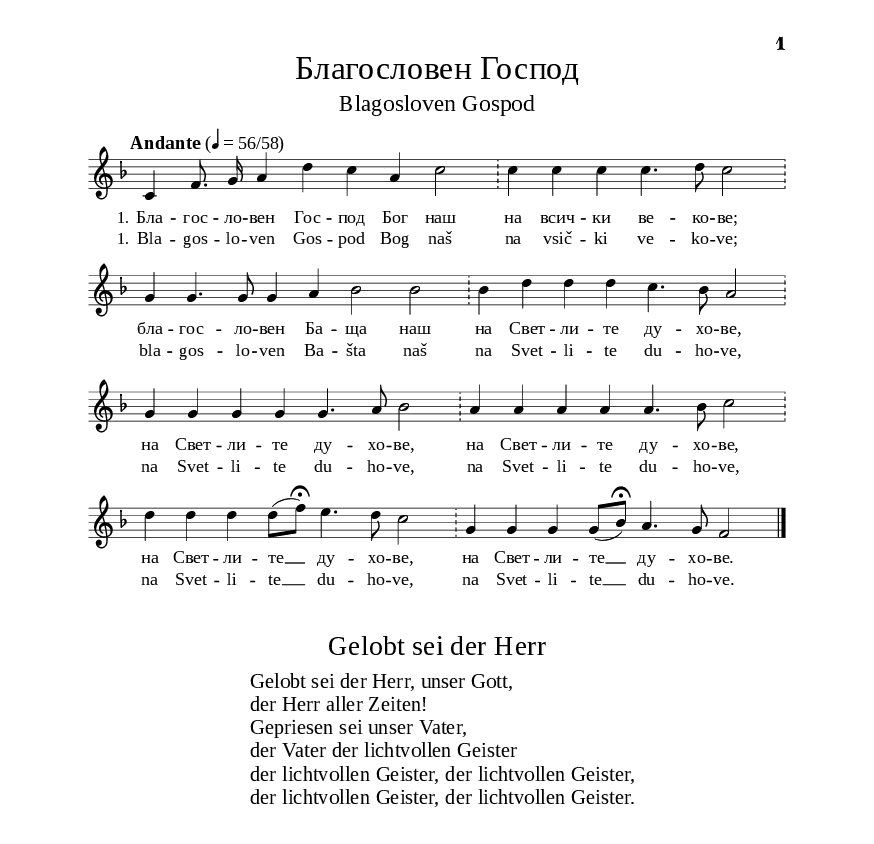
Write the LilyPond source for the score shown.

\version "2.24.4"

% include paper part and global functions
\include "include/globals.ily"

\bookpart {




  \label #'ref040
  \tocItem \markup "Благословен Господ – Blagosloven Gospod"
  \include "include/bookpart-paper.ily"
  \score {
    \include "include/score-layout.ily"

    \new Voice \absolute {
      \clef treble
      \omit Score.TimeSignature
      \cadenzaOn % allows custom bar lines
      \key f \major
      \tempoFunc "Andante" 4 "56/58"
      \autoBeamOff
      c'4 f'8. g'16 a'4 d'' c'' a' c''2 \bar"!" c''4 c'' c'' c''4. d''8 c''2 \bar"!" \break
      g'4 g'4. g'8 g'4 a' bes'2 bes' \bar"!" bes'4 d'' d'' d'' c''4. bes'8 a'2 \bar"!" \break
      g'4 g' g' g' g'4. a'8 bes'2 \bar"!" a'4 a' a' a' a'4. bes'8 c''2 \bar"!" \break
      d''4 d'' d'' d''8 ([f'']) \fermata e''4. d''8 c''2 \bar"!" g'4 g' g' g'8 ([ bes' ]) \fermata a'4. g'8 f'2 \bar "|."
    }
    \addlyrics {
      \set stanza = "1." Бла -- гос --
      ло -- вен Гос -- под Бог наш на всич -- ки ве
      -- ко -- ве; бла -- гос -- ло -- вен Ба -- ща наш
      на Свет -- ли -- те ду -- хо -- ве, на Свет --
      ли -- те ду -- хо -- ве, на Свет -- ли -- те ду
      -- хо -- ве, на Свет -- ли -- те __ ду -- хо -- ве,
      на Свет -- ли -- те __ ду -- хо -- ве.}


      \addlyrics {
        \set stanza = "1." Bla -- gos --
        lo -- ven Gos -- pod Bog naš na vsič -- ki ve
        -- ko -- ve; bla -- gos -- lo -- ven Ba -- šta naš
        na Svet -- li -- te du -- ho -- ve, na Svet --
        li -- te du -- ho -- ve, na Svet -- li -- te du
        -- ho -- ve, na Svet -- li -- te __ du -- ho -- ve,
        na Svet -- li -- te __ du -- ho -- ve.}

        \header {
          title = \titleFunc "Благословен Господ" "Blagosloven Gospod"
        }

        \midi{}

      } % score

      \markup \empty-two

      % include foreign translation(s) of the song
      \version "2.24.4"

\markup \fill-line { \fontsize #deTitleFontSize "Gelobt sei der Herr" }
\markup \null
\markup \null
\markup \abs-fontsize #10 {
  \fill-line {
  \override #`(baseline-skip . ,deCoupletBaselineSkip)

  \column {

    \line { " "Gelobt sei der Herr, unser Gott,}

    \line { " "der Herr aller Zeiten!}

    \line { " "Gepriesen sei unser Vater,}

    \line { " "der Vater der lichtvollen Geister}

    \line { " "der lichtvollen Geister, der lichtvollen Geister,  }
    \line { " "der lichtvollen Geister, der lichtvollen Geister.  }

  }
  }
}




    } % bookpart
